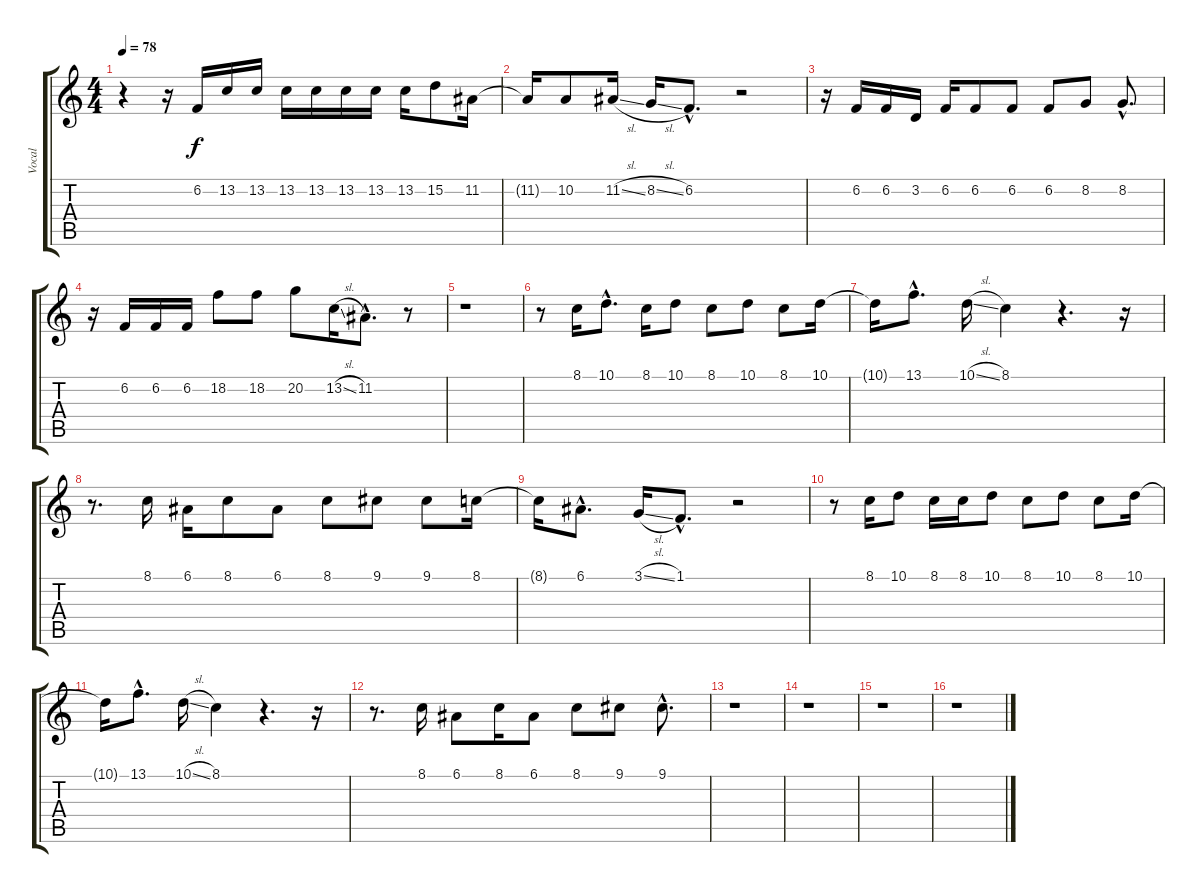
\track ("Vocal" "Vocal") {instrument sopranosax}
\staff {score tabs}
\tuning (E4 B3 G3 D3 A2 E2) {hide}
\ts (4 4)
\tempo 78
\clef g2
\ks c
r.4{dy f} r.16 6.2.16 13.2.16 13.2.16 13.2.16 13.2.16 13.2.16 13.2.16 13.2.16 15.2.8 11.2.16 |
11.2{t}.16 10.2.8 11.2{sl}.16 8.2{sl}.16 6.2{hac}.8{d} r.2 |
r.16 6.2.16 6.2.16 3.2.16 6.2.16 6.2.8 6.2.8 6.2.8 8.2.8 8.2{hac}.8{d} |
r.16 6.2.16 6.2.16 6.2.16 18.2.8 18.2.8 20.2.8 13.2{sl}.16 11.2{hac}.8{d} r.8 |
r.1 |
r.8 8.1.16 10.1{hac}.8{d} 8.1.16 10.1.8 8.1.8 10.1.8 8.1.8 10.1.16 |
10.1{t}.16 13.1{hac}.8{d} 10.1{sl}.16 8.1.4 r.4{d} r.16 |
r.8{d} 8.1.16 6.1.16 8.1.8 6.1.8 8.1.8 9.1.8 9.1.8 8.1.16 |
8.1{t}.16 6.1{hac}.8{d} 3.1{sl}.16 1.1{hac}.8{d} r.2 |
r.8 8.1.16 10.1.8 8.1.16 8.1.16 10.1.8 8.1.8 10.1.8 8.1.8 10.1.16 |
10.1{t}.16 13.1{hac}.8{d} 10.1{sl}.16 8.1.4 r.4{d} r.16 |
r.8{d} 8.1.16 6.1.8 8.1.16 6.1.8 8.1.8 9.1.8 9.1{hac}.8{d} |
r.1 |
r.1 |
r.1 |
r.1
